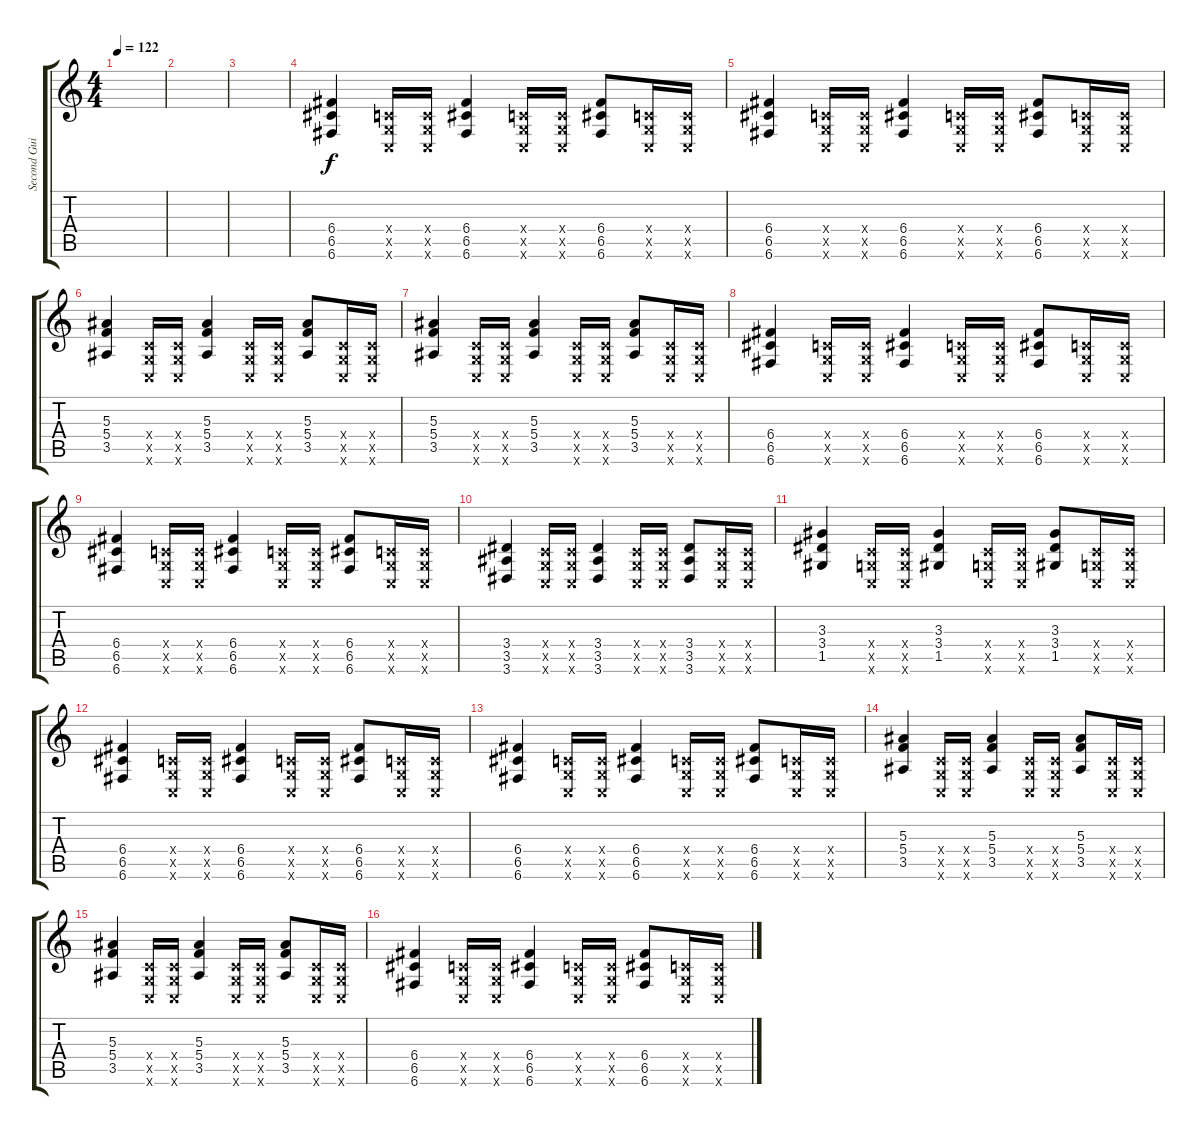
\track ("Second Guitar" "Second Gui") {instrument overdrivenguitar}
\staff {score tabs}
\tuning (D4 A3 F3 C3 G2 C2) {hide}
\ts (4 4)
\tempo 122
\clef g2
\ks c
|
|
|
(6.4 6.5 6.6).4 (0.4{x} 0.5{x} 0.6{x}).16 (0.4{x} 0.5{x} 0.6{x}).16 (6.4 6.5 6.6).4 (0.4{x} 0.5{x} 0.6{x}).16 (0.4{x} 0.5{x} 0.6{x}).16 (6.4 6.5 6.6).8 (0.4{x} 0.5{x} 0.6{x}).16 (0.4{x} 0.5{x} 0.6{x}).16 |
(6.4 6.5 6.6).4 (0.4{x} 0.5{x} 0.6{x}).16 (0.4{x} 0.5{x} 0.6{x}).16 (6.4 6.5 6.6).4 (0.4{x} 0.5{x} 0.6{x}).16 (0.4{x} 0.5{x} 0.6{x}).16 (6.4 6.5 6.6).8 (0.4{x} 0.5{x} 0.6{x}).16 (0.4{x} 0.5{x} 0.6{x}).16 |
(5.3 5.4 3.5).4 (0.4{x} 0.5{x} 0.6{x}).16 (0.4{x} 0.5{x} 0.6{x}).16 (5.3 5.4 3.5).4 (0.4{x} 0.5{x} 0.6{x}).16 (0.4{x} 0.5{x} 0.6{x}).16 (5.3 5.4 3.5).8 (0.4{x} 0.5{x} 0.6{x}).16 (0.4{x} 0.5{x} 0.6{x}).16 |
(5.3 5.4 3.5).4 (0.4{x} 0.5{x} 0.6{x}).16 (0.4{x} 0.5{x} 0.6{x}).16 (5.3 5.4 3.5).4 (0.4{x} 0.5{x} 0.6{x}).16 (0.4{x} 0.5{x} 0.6{x}).16 (5.3 5.4 3.5).8 (0.4{x} 0.5{x} 0.6{x}).16 (0.4{x} 0.5{x} 0.6{x}).16 |
(6.4 6.5 6.6).4 (0.4{x} 0.5{x} 0.6{x}).16 (0.4{x} 0.5{x} 0.6{x}).16 (6.4 6.5 6.6).4 (0.4{x} 0.5{x} 0.6{x}).16 (0.4{x} 0.5{x} 0.6{x}).16 (6.4 6.5 6.6).8 (0.4{x} 0.5{x} 0.6{x}).16 (0.4{x} 0.5{x} 0.6{x}).16 |
(6.4 6.5 6.6).4 (0.4{x} 0.5{x} 0.6{x}).16 (0.4{x} 0.5{x} 0.6{x}).16 (6.4 6.5 6.6).4 (0.4{x} 0.5{x} 0.6{x}).16 (0.4{x} 0.5{x} 0.6{x}).16 (6.4 6.5 6.6).8 (0.4{x} 0.5{x} 0.6{x}).16 (0.4{x} 0.5{x} 0.6{x}).16 |
(3.4 3.5 3.6).4 (0.4{x} 0.5{x} 0.6{x}).16 (0.4{x} 0.5{x} 0.6{x}).16 (3.4 3.5 3.6).4 (0.4{x} 0.5{x} 0.6{x}).16 (0.4{x} 0.5{x} 0.6{x}).16 (3.4 3.5 3.6).8 (0.4{x} 0.5{x} 0.6{x}).16 (0.4{x} 0.5{x} 0.6{x}).16 |
(3.3 3.4 1.5).4 (0.4{x} 0.5{x} 0.6{x}).16 (0.4{x} 0.5{x} 0.6{x}).16 (3.3 3.4 1.5).4 (0.4{x} 0.5{x} 0.6{x}).16 (0.4{x} 0.5{x} 0.6{x}).16 (3.3 3.4 1.5).8 (0.4{x} 0.5{x} 0.6{x}).16 (0.4{x} 0.5{x} 0.6{x}).16 |
(6.4 6.5 6.6).4 (0.4{x} 0.5{x} 0.6{x}).16 (0.4{x} 0.5{x} 0.6{x}).16 (6.4 6.5 6.6).4 (0.4{x} 0.5{x} 0.6{x}).16 (0.4{x} 0.5{x} 0.6{x}).16 (6.4 6.5 6.6).8 (0.4{x} 0.5{x} 0.6{x}).16 (0.4{x} 0.5{x} 0.6{x}).16 |
(6.4 6.5 6.6).4 (0.4{x} 0.5{x} 0.6{x}).16 (0.4{x} 0.5{x} 0.6{x}).16 (6.4 6.5 6.6).4 (0.4{x} 0.5{x} 0.6{x}).16 (0.4{x} 0.5{x} 0.6{x}).16 (6.4 6.5 6.6).8 (0.4{x} 0.5{x} 0.6{x}).16 (0.4{x} 0.5{x} 0.6{x}).16 |
(5.3 5.4 3.5).4 (0.4{x} 0.5{x} 0.6{x}).16 (0.4{x} 0.5{x} 0.6{x}).16 (5.3 5.4 3.5).4 (0.4{x} 0.5{x} 0.6{x}).16 (0.4{x} 0.5{x} 0.6{x}).16 (5.3 5.4 3.5).8 (0.4{x} 0.5{x} 0.6{x}).16 (0.4{x} 0.5{x} 0.6{x}).16 |
(5.3 5.4 3.5).4 (0.4{x} 0.5{x} 0.6{x}).16 (0.4{x} 0.5{x} 0.6{x}).16 (5.3 5.4 3.5).4 (0.4{x} 0.5{x} 0.6{x}).16 (0.4{x} 0.5{x} 0.6{x}).16 (5.3 5.4 3.5).8 (0.4{x} 0.5{x} 0.6{x}).16 (0.4{x} 0.5{x} 0.6{x}).16 |
(6.4 6.5 6.6).4 (0.4{x} 0.5{x} 0.6{x}).16 (0.4{x} 0.5{x} 0.6{x}).16 (6.4 6.5 6.6).4 (0.4{x} 0.5{x} 0.6{x}).16 (0.4{x} 0.5{x} 0.6{x}).16 (6.4 6.5 6.6).8 (0.4{x} 0.5{x} 0.6{x}).16 (0.4{x} 0.5{x} 0.6{x}).16
